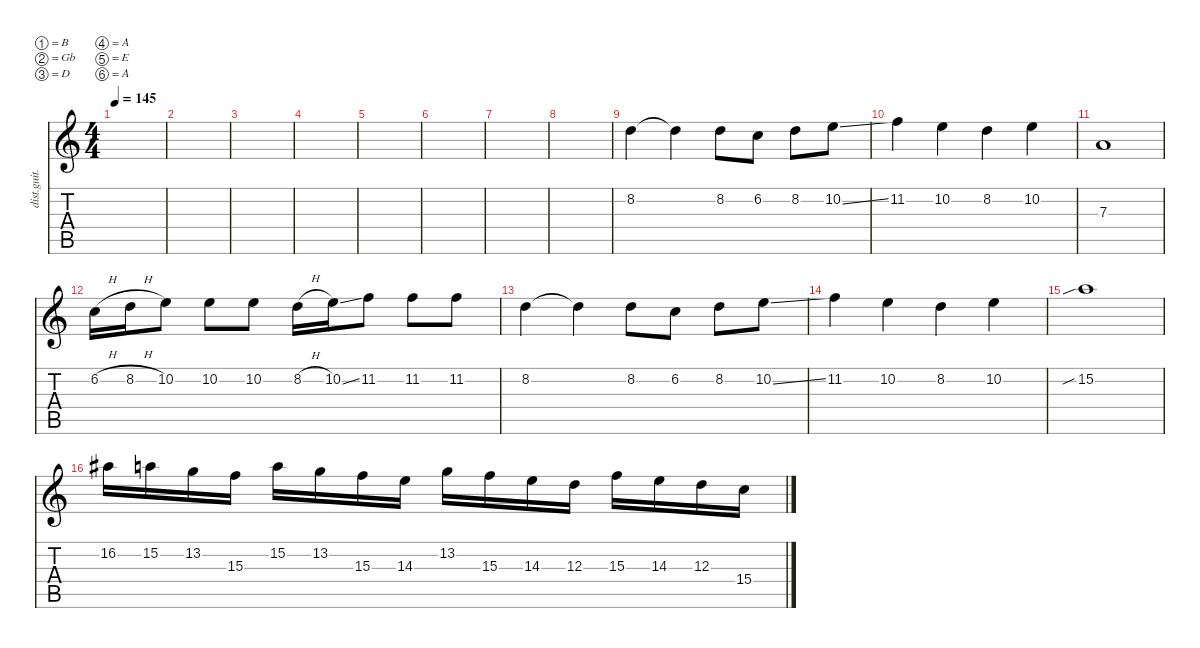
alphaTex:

\defaultSystemsLayout 4
\hideDynamics
\bracketExtendMode nobrackets
\otherSystemsTrackNameOrientation horizontal
\track ("lead" "dist.guit.") {instrument distortionguitar}
\staff {score tabs}
\tuning (B3 Gb3 D3 A2 E2 A1)
\ts (4 4)
\tempo 145
\clef g2
\ks c
|
|
|
|
|
|
|
|
8.2.4{beam Down} 8.2{t}.4{beam Down} 8.2.8{beam Down} 6.2.8{beam Down} 8.2.8{beam Down} 10.2{ss}.8{beam Down} |
11.2.4{beam Down} 10.2.4{beam Down} 8.2.4{beam Down} 10.2.4{beam Down} |
7.3.1{beam Up} |
6.2{h}.16{beam Down} 8.2{h}.16{beam Down} 10.2.8{beam Down} 10.2.8{beam Down} 10.2.8{beam Down} 8.2{h}.16{beam Down} 10.2{ss}.16{beam Down} 11.2.8{beam Down} 11.2.8{beam Down} 11.2.8{beam Down} |
8.2.4{beam Down} 8.2{t}.4{beam Down} 8.2.8{beam Down} 6.2.8{beam Down} 8.2.8{beam Down} 10.2{ss}.8{beam Down} |
11.2.4{beam Down} 10.2.4{beam Down} 8.2.4{beam Down} 10.2.4{beam Down} |
15.2{sib}.1{beam Down} |
16.2{acc #}.16{beam Down} 15.2.16{beam Down} 13.2.16{beam Down} 15.3.16{beam Down} 15.2.16{beam Down} 13.2.16{beam Down} 15.3.16{beam Down} 14.3.16{beam Down} 13.2.16{beam Down} 15.3.16{beam Down} 14.3.16{beam Down} 12.3.16{beam Down} 15.3.16{beam Down} 14.3.16{beam Down} 12.3.16{beam Down} 15.4.16{beam Down}
